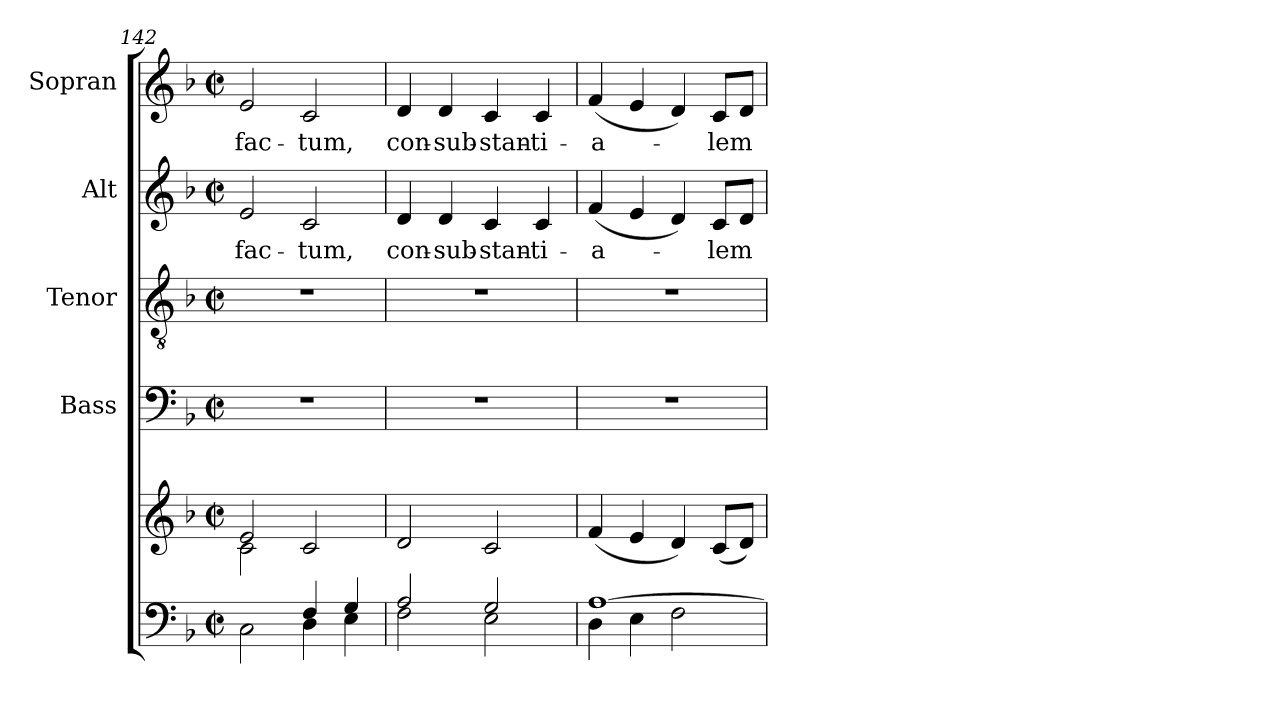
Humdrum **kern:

**kern	**kern	**kern	**kern	**kern	**text	**kern	**text
*part5	*part5	*part4	*part3	*part2	*part2	*part1	*part1
*staff6	*staff5	*staff4	*staff3	*staff2	*staff2	*staff1	*staff1
*	*	*I"Bass	*I"Tenor	*I"Alt	*	*I"Sopran	*
*	*	*I'B.	*I'T.	*I'A.	*	*I'S.	*
*clefF4	*clefG2	*clefF4	*clefGv2	*clefG2	*	*clefG2	*
*k[b-]	*k[b-]	*k[b-]	*k[b-]	*k[b-]	*	*k[b-]	*
*F:	*F:	*F:	*F:	*F:	*	*F:	*
*M2/2	*M2/2	*M2/2	*M2/2	*M2/2	*	*M2/2	*
*met(c|)	*met(c|)	*met(c|)	*met(c|)	*met(c|)	*	*met(c|)	*
=142	=142	=142	=142	=142	=142	=142	=142
*^	*^	*	*	*	*	*	*
!	!	!	!	!	!	!	!LO:LY:b	!	!LO:LY:b
2ryy	2C\	2e/	2c\	1r	1r	2e/	fac-	2e/	fac-
!	!	!	!	!	!	!	!LO:LY:b	!	!LO:LY:b
4F/	4D\	2c/	2ryy	.	.	2c/	-tum,	2c/	-tum,
4G/	4E\	.	.	.	.	.	.	.	.
*	*	*v	*v	*	*	*	*	*	*
=143	=143	=143	=143	=143	=143	=143	=143	=143
!	!	!	!	!	!	!LO:LY:b	!	!LO:LY:b
2A/	2F\	2d/	1r	1r	4d/	con-	4d/	con-
!	!	!	!	!	!	!LO:LY:b	!	!LO:LY:b
.	.	.	.	.	4d/	-sub-	4d/	-sub-
!	!	!	!	!	!	!LO:LY:b	!	!LO:LY:b
2G/	2E\	2c/	.	.	4c/	-stan-	4c/	-stan-
!	!	!	!	!	!	!LO:LY:b	!	!LO:LY:b
.	.	.	.	.	4c/	-ti-	4c/	-ti-
!!LO:PB:g=z
=144	=144	=144	=144	=144	=144	=144	=144	=144
!	!	!	!	!	!	!LO:LY:b	!	!LO:LY:b
[>1A	4D\	(<4f/	1r	1r	(<4f/	-a-	(<4f/	-a-
.	4E\	4e/	.	.	4e/	.	4e/	.
.	2F\	4d/)	.	.	4d/)	.	4d/)	.
!	!	!	!	!	!	!LO:LY:b	!	!LO:LY:b
.	.	(<8c/L	.	.	8c/L	-lem	8c/L	-lem
.	.	8d/J)	.	.	8d/J	.	8d/J	.
*v	*v	*	*	*	*	*	*	*
=	=	=	=	=	=	=	=
*-	*-	*-	*-	*-	*-	*-	*-
